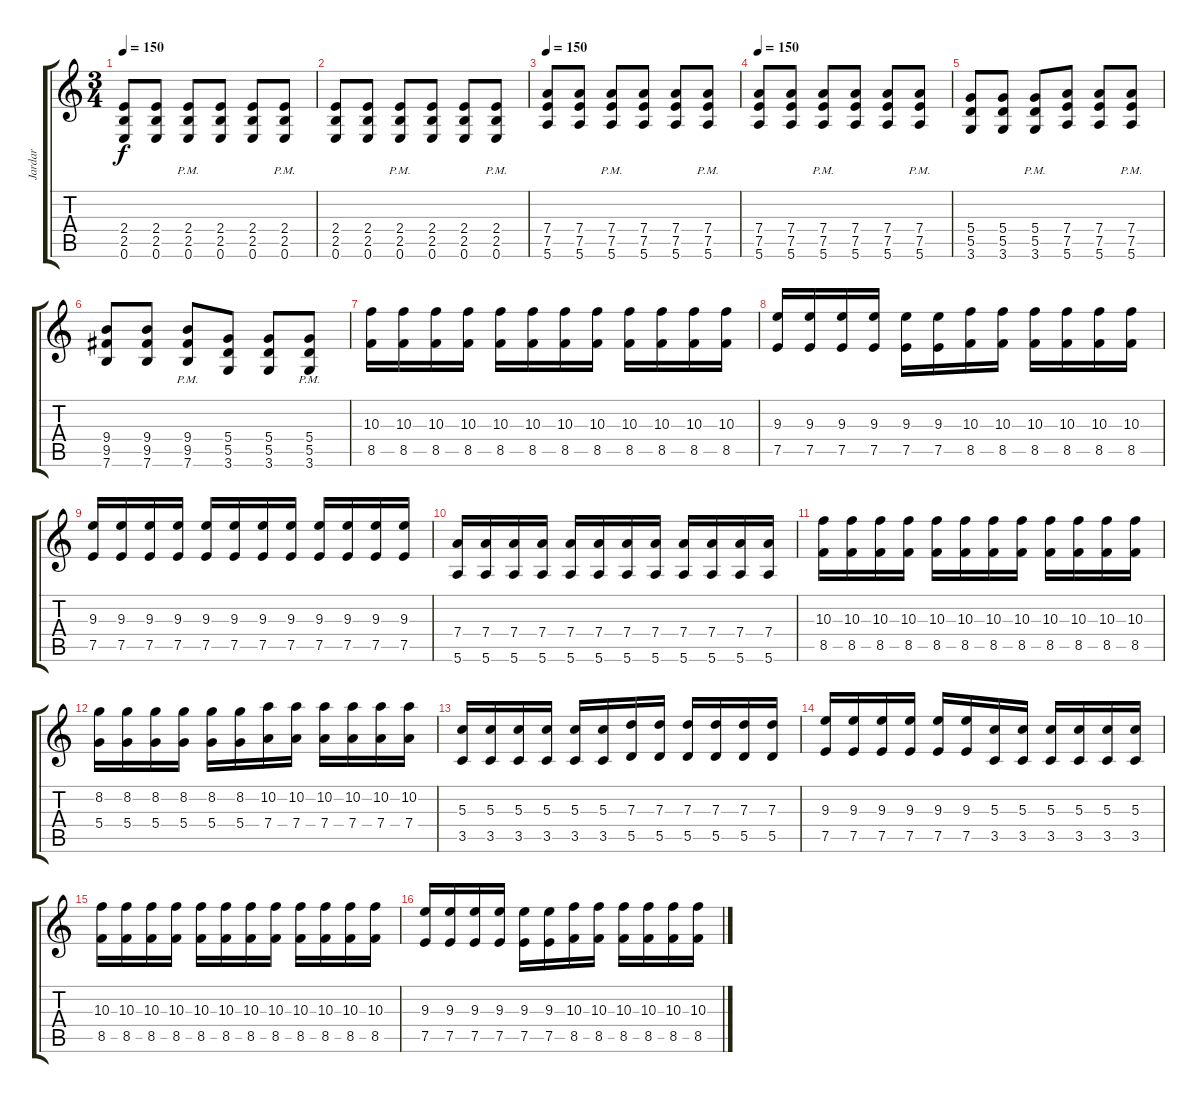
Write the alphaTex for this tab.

\track ("Jardar" "Jardar") {instrument overdrivenguitar}
\staff {score tabs}
\tuning (E4 B3 G3 D3 A2 E2) {hide}
\ts (3 4)
\tempo 150
\clef g2
\ks c
(2.4 2.5 0.6).8{dy f} (2.4 2.5 0.6).8 (2.4{pm} 2.5{pm} 0.6{pm}).8 (2.4 2.5 0.6).8 (2.4 2.5 0.6).8 (2.4{pm} 2.5{pm} 0.6{pm}).8 |
(2.4 2.5 0.6).8 (2.4 2.5 0.6).8 (2.4{pm} 2.5{pm} 0.6{pm}).8 (2.4 2.5 0.6).8 (2.4 2.5 0.6).8 (2.4{pm} 2.5{pm} 0.6{pm}).8 |
\tempo 150
(7.4 7.5 5.6).8 (7.4 7.5 5.6).8 (7.4{pm} 7.5{pm} 5.6{pm}).8 (7.4 7.5 5.6).8 (7.4 7.5 5.6).8 (7.4{pm} 7.5{pm} 5.6{pm}).8 |
\tempo 150
(7.4 7.5 5.6).8 (7.4 7.5 5.6).8 (7.4{pm} 7.5{pm} 5.6{pm}).8 (7.4 7.5 5.6).8 (7.4 7.5 5.6).8 (7.4{pm} 7.5{pm} 5.6{pm}).8 |
(5.4 5.5 3.6).8 (5.4 5.5 3.6).8 (5.4{pm} 5.5{pm} 3.6{pm}).8 (7.4 7.5 5.6).8 (7.4 7.5 5.6).8 (7.4{pm} 7.5{pm} 5.6{pm}).8 |
(9.4 9.5 7.6).8 (9.4 9.5 7.6).8 (9.4{pm} 9.5{pm} 7.6{pm}).8 (5.4 5.5 3.6).8 (5.4 5.5 3.6).8 (5.4{pm} 5.5{pm} 3.6{pm}).8 |
(10.3 8.5).16 (10.3 8.5).16 (10.3 8.5).16 (10.3 8.5).16 (10.3 8.5).16 (10.3 8.5).16 (10.3 8.5).16 (10.3 8.5).16 (10.3 8.5).16 (10.3 8.5).16 (10.3 8.5).16 (10.3 8.5).16 |
(9.3 7.5).16 (9.3 7.5).16 (9.3 7.5).16 (9.3 7.5).16 (9.3 7.5).16 (9.3 7.5).16 (10.3 8.5).16 (10.3 8.5).16 (10.3 8.5).16 (10.3 8.5).16 (10.3 8.5).16 (10.3 8.5).16 |
(9.3 7.5).16 (9.3 7.5).16 (9.3 7.5).16 (9.3 7.5).16 (9.3 7.5).16 (9.3 7.5).16 (9.3 7.5).16 (9.3 7.5).16 (9.3 7.5).16 (9.3 7.5).16 (9.3 7.5).16 (9.3 7.5).16 |
(7.4 5.6).16 (7.4 5.6).16 (7.4 5.6).16 (7.4 5.6).16 (7.4 5.6).16 (7.4 5.6).16 (7.4 5.6).16 (7.4 5.6).16 (7.4 5.6).16 (7.4 5.6).16 (7.4 5.6).16 (7.4 5.6).16 |
(10.3 8.5).16 (10.3 8.5).16 (10.3 8.5).16 (10.3 8.5).16 (10.3 8.5).16 (10.3 8.5).16 (10.3 8.5).16 (10.3 8.5).16 (10.3 8.5).16 (10.3 8.5).16 (10.3 8.5).16 (10.3 8.5).16 |
(8.2 5.4).16 (8.2 5.4).16 (8.2 5.4).16 (8.2 5.4).16 (8.2 5.4).16 (8.2 5.4).16 (10.2 7.4).16 (10.2 7.4).16 (10.2 7.4).16 (10.2 7.4).16 (10.2 7.4).16 (10.2 7.4).16 |
(5.3 3.5).16 (5.3 3.5).16 (5.3 3.5).16 (5.3 3.5).16 (5.3 3.5).16 (5.3 3.5).16 (7.3 5.5).16 (7.3 5.5).16 (7.3 5.5).16 (7.3 5.5).16 (7.3 5.5).16 (7.3 5.5).16 |
(9.3 7.5).16 (9.3 7.5).16 (9.3 7.5).16 (9.3 7.5).16 (9.3 7.5).16 (9.3 7.5).16 (5.3 3.5).16 (5.3 3.5).16 (5.3 3.5).16 (5.3 3.5).16 (5.3 3.5).16 (5.3 3.5).16 |
(10.3 8.5).16 (10.3 8.5).16 (10.3 8.5).16 (10.3 8.5).16 (10.3 8.5).16 (10.3 8.5).16 (10.3 8.5).16 (10.3 8.5).16 (10.3 8.5).16 (10.3 8.5).16 (10.3 8.5).16 (10.3 8.5).16 |
(9.3 7.5).16 (9.3 7.5).16 (9.3 7.5).16 (9.3 7.5).16 (9.3 7.5).16 (9.3 7.5).16 (10.3 8.5).16 (10.3 8.5).16 (10.3 8.5).16 (10.3 8.5).16 (10.3 8.5).16 (10.3 8.5).16
